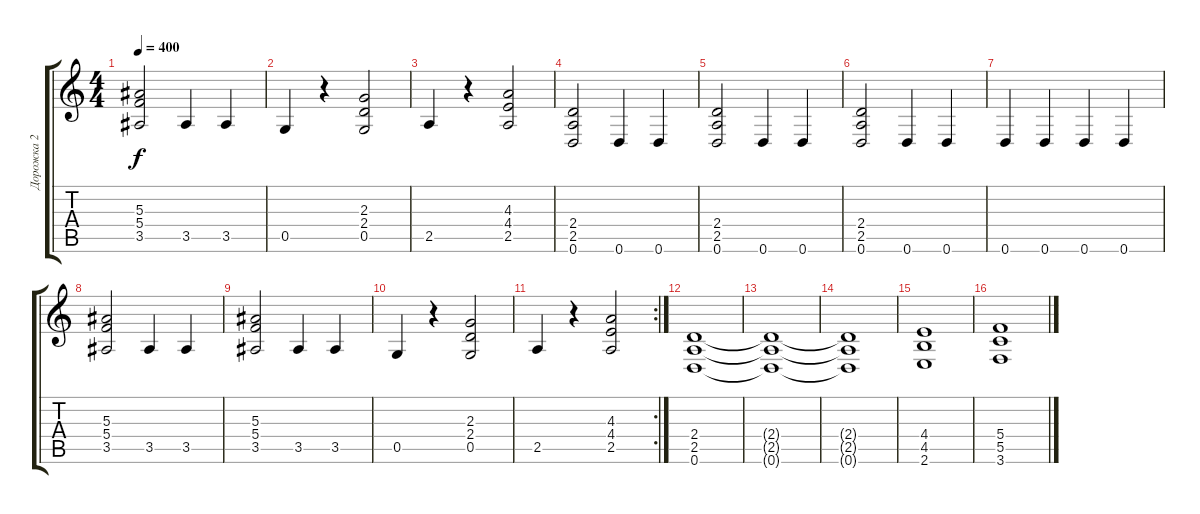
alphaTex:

\track ("Дорожка 2" "Дорожка 2") {instrument overdrivenguitar}
\staff {score tabs}
\tuning (D4 A3 F3 C3 G2 D2) {hide}
\ts (4 4)
\tempo 400
\clef g2
\ks c
(5.3 5.4 3.5).2{dy f} 3.5.4 3.5.4 |
0.5.4 r.4 (2.3 2.4 0.5).2 |
2.5.4 r.4 (4.3 4.4 2.5).2 |
(2.4 2.5 0.6).2 0.6.4 0.6.4 |
(2.4 2.5 0.6).2 0.6.4 0.6.4 |
(2.4 2.5 0.6).2 0.6.4 0.6.4 |
0.6.4 0.6.4 0.6.4 0.6.4 |
(5.3 5.4 3.5).2 3.5.4 3.5.4 |
(5.3 5.4 3.5).2 3.5.4 3.5.4 |
0.5.4 r.4 (2.3 2.4 0.5).2 |
\rc 2
2.5.4 r.4 (4.3 4.4 2.5).2 |
(2.4 2.5 0.6).1 |
(2.4{t} 2.5{t} 0.6{t}).1 |
(2.4{t} 2.5{t} 0.6{t}).1 |
(4.4 4.5 2.6).1 |
(5.4 5.5 3.6).1
